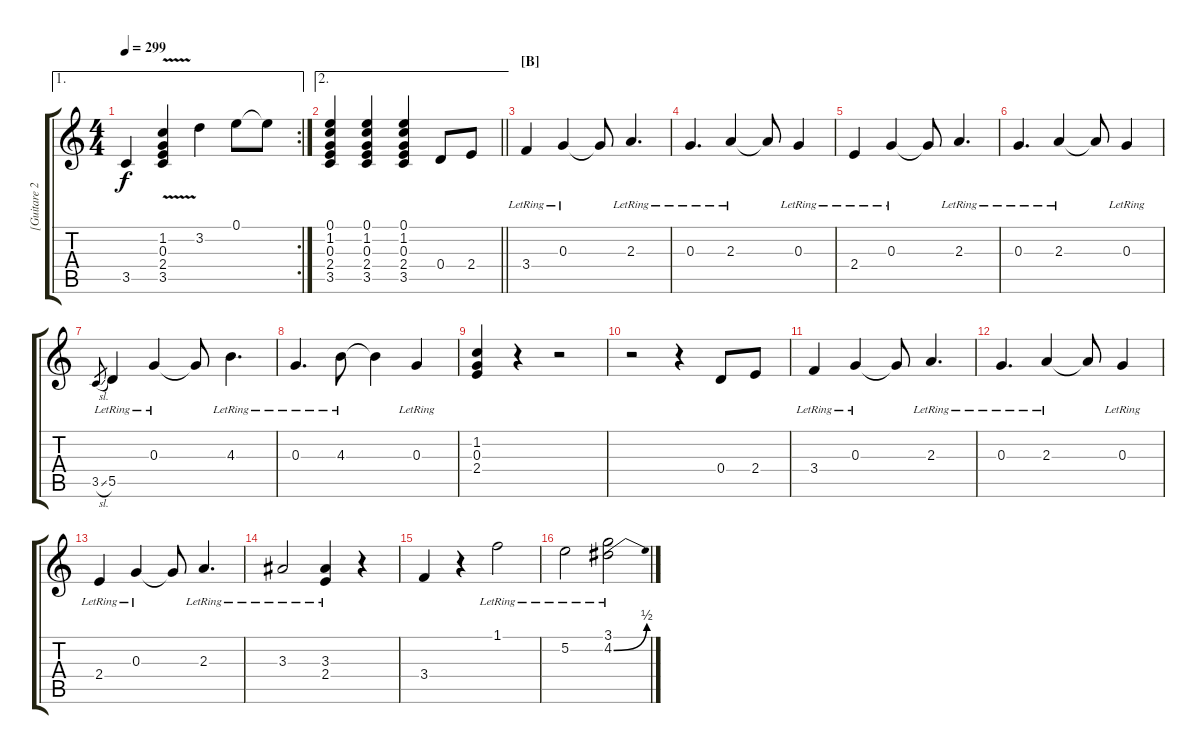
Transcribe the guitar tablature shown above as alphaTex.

\track ("[Guitare 2]" "[Guitare 2") {instrument acousticguitarsteel}
\staff {score tabs}
\tuning (E4 B3 G3 D3 A2 E2) {hide}
\ae 1
\rc 2
\ts (4 4)
\tempo 299
\clef g2
\ks c
3.5.4{dy f volume 13 balance 14} (1.2{v} 0.3{v} 2.4{v} 3.5{v}).4 3.2.4 0.1.8 0.1{t}.8 |
\ae 2
\barLineRight lightlight
(0.1 1.2 0.3 2.4 3.5).4 (0.1 1.2 0.3 2.4 3.5).4 (0.1 1.2 0.3 2.4 3.5).4 0.4.8 2.4.8 |
\section ("" "[B]")
3.4{lr}.4 0.3{lr}.4 0.3{t}.8 2.3{lr}.4{d} |
0.3{lr}.4{d} 2.3{lr}.4 2.3{t}.8 0.3{lr}.4 |
2.4{lr}.4 0.3{lr}.4 0.3{t}.8 2.3{lr}.4{d} |
0.3{lr}.4{d} 2.3{lr}.4 2.3{t}.8 0.3{lr}.4 |
3.5{sl}.8{gr} 5.5{lr}.4 0.3{lr}.4 0.3{t}.8 4.3{lr}.4{d} |
0.3{lr}.4{d} 4.3{lr}.8 4.3{t}.4 0.3{lr}.4 |
(1.2 0.3 2.4).4 r.4 r.2 |
r.2 r.4 0.4.8 2.4.8 |
3.4{lr}.4 0.3{lr}.4 0.3{t}.8 2.3{lr}.4{d} |
0.3{lr}.4{d} 2.3{lr}.4 2.3{t}.8 0.3{lr}.4 |
2.4{lr}.4 0.3{lr}.4 0.3{t}.8 2.3{lr}.4{d} |
3.3{lr}.2 (3.3{lr} 2.4).4 r.4 |
3.4.4{volume 16 balance 8} r.4 1.1{lr}.2 |
5.2{lr}.2 (3.1 4.2{be (bend 0 0 60 2) lr}).2
